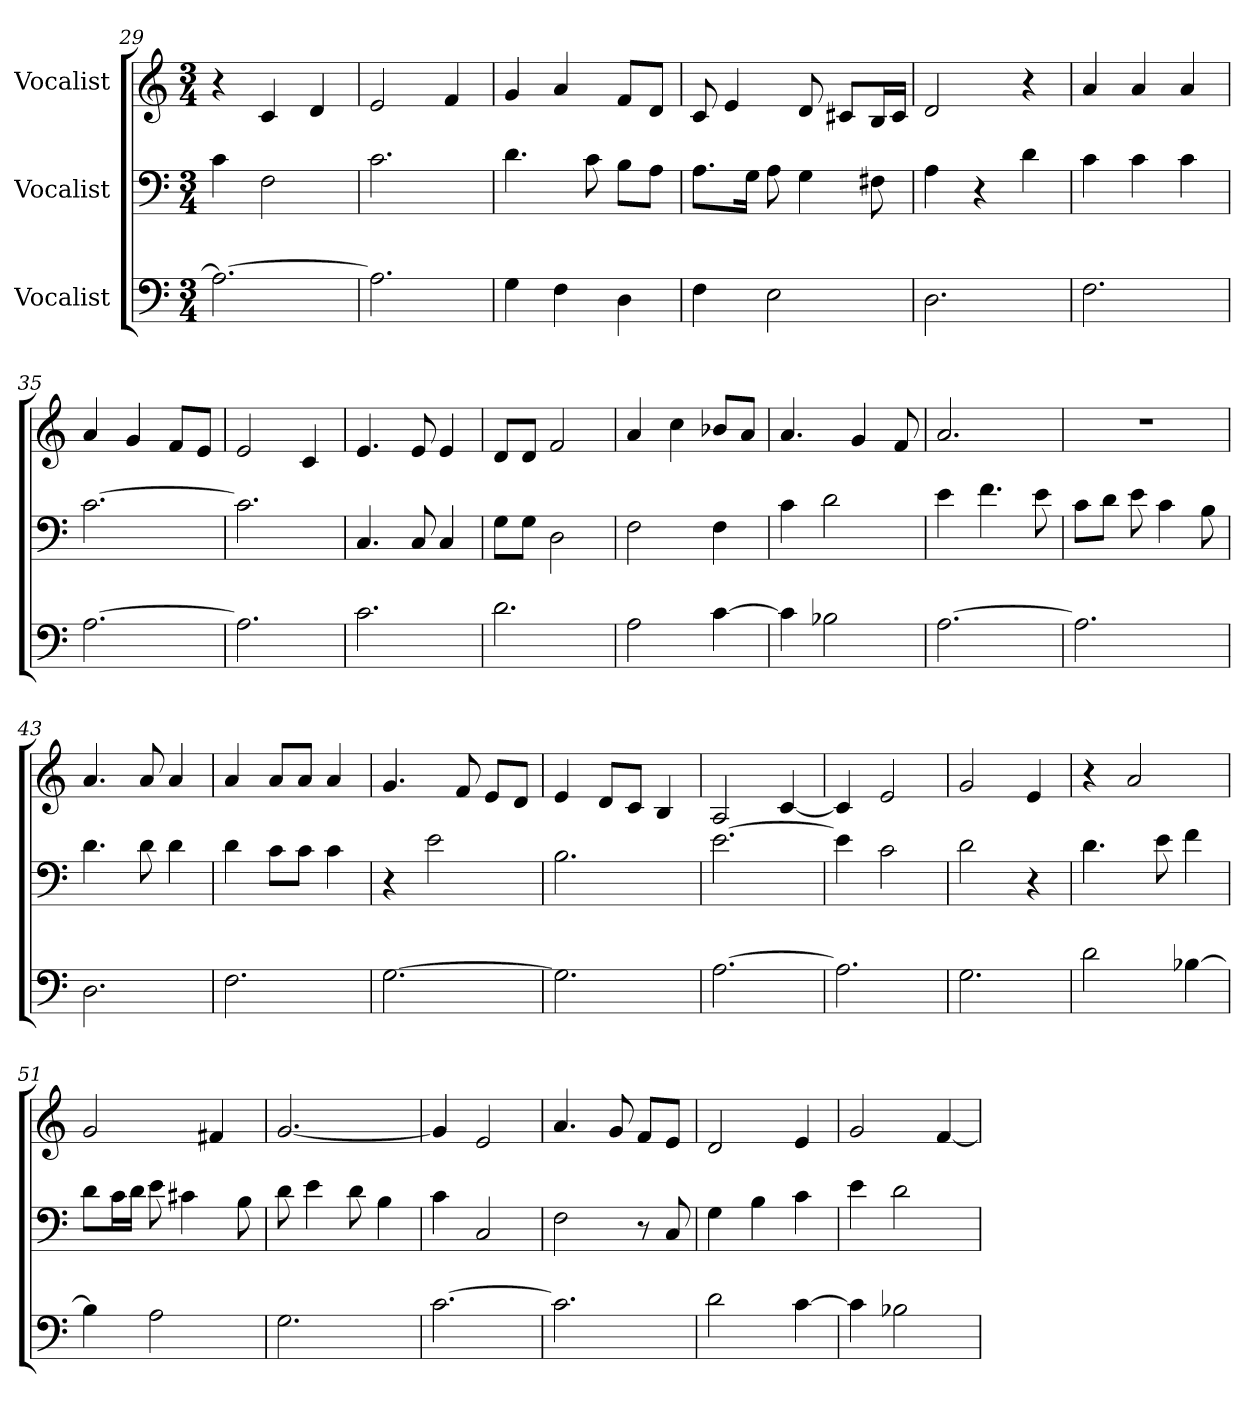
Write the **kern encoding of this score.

**kern	**kern	**kern
*part3	*part2	*part1
*staff3	*staff2	*staff1
*I"Vocalist	*I"Vocalist	*I"Vocalist
*M3/4	*M3/4	*M3/4
=29	=29	=29
2.A_	4c	4r
.	2F	4c
.	.	4d
=30	=30	=30
2.A]	2.c	2e
.	.	4f
=31	=31	=31
4G	4.d	4g
4F	.	4a
.	8c	.
4D	8BL	8fL
.	8AJ	8dJ
=32	=32	=32
4F	8.AL	8c
.	.	4e
.	16GJk	.
2E	8A	.
.	4G	8d
.	.	8c#XL
.	8F#X	16BL
.	.	16c#JJ
=33	=33	=33
2.D	4A	2d
.	4r	.
.	4d	4r
=34	=34	=34
2.F	4c	4a
.	4c	4a
.	4c	4a
=35	=35	=35
[2.A	[2.c	4a
.	.	4g
.	.	8fL
.	.	8eJ
=36	=36	=36
2.A]	2.c]	2e
.	.	4c
=37	=37	=37
2.c	4.C	4.e
.	8C	8e
.	4C	4e
=38	=38	=38
2.d	8GL	8dL
.	8GJ	8dJ
.	2D	2f
=39	=39	=39
2A	2F	4a
.	.	4cc
[4c	4F	8b-XL
.	.	8aJ
=40	=40	=40
4c]	4c	4.a
2B-X	2d	.
.	.	4g
.	.	8f
=41	=41	=41
[2.A	4e	2.a
.	4.f	.
.	8e	.
=42	=42	=42
2.A]	8cL	2.r
.	8dJ	.
.	8e	.
.	4c	.
.	8B	.
=43	=43	=43
2.D	4.d	4.a
.	8d	8a
.	4d	4a
=44	=44	=44
2.F	4d	4a
.	8cL	8aL
.	8cJ	8aJ
.	4c	4a
=45	=45	=45
[2.G	4r	4.g
.	2e	.
.	.	8f
.	.	8eL
.	.	8dJ
=46	=46	=46
2.G]	2.B	4e
.	.	8dL
.	.	8cJ
.	.	4B
=47	=47	=47
[2.A	[2.e	2A
.	.	[4c
=48	=48	=48
2.A]	4e]	4c]
.	2c	2e
=49	=49	=49
2.G	2d	2g
.	4r	4e
=50	=50	=50
2d	4.d	4r
.	.	2a
.	8e	.
[4B-X	4f	.
=51	=51	=51
4B-]	8dL	2g
.	16cL	.
.	16dJJ	.
2A	8e	.
.	4c#X	.
.	.	4f#X
.	8B	.
=52	=52	=52
2.G	8d	[2.g
.	4e	.
.	8d	.
.	4B	.
=53	=53	=53
[2.c	4c	4g]
.	2C	2e
=54	=54	=54
2.c]	2F	4.a
.	.	8g
.	8r	8fL
.	8C	8eJ
=55	=55	=55
2d	4G	2d
.	4B	.
[4c	4c	4e
=56	=56	=56
4c]	4e	2g
2B-X	2d	.
.	.	[4f
=	=	=
*-	*-	*-
